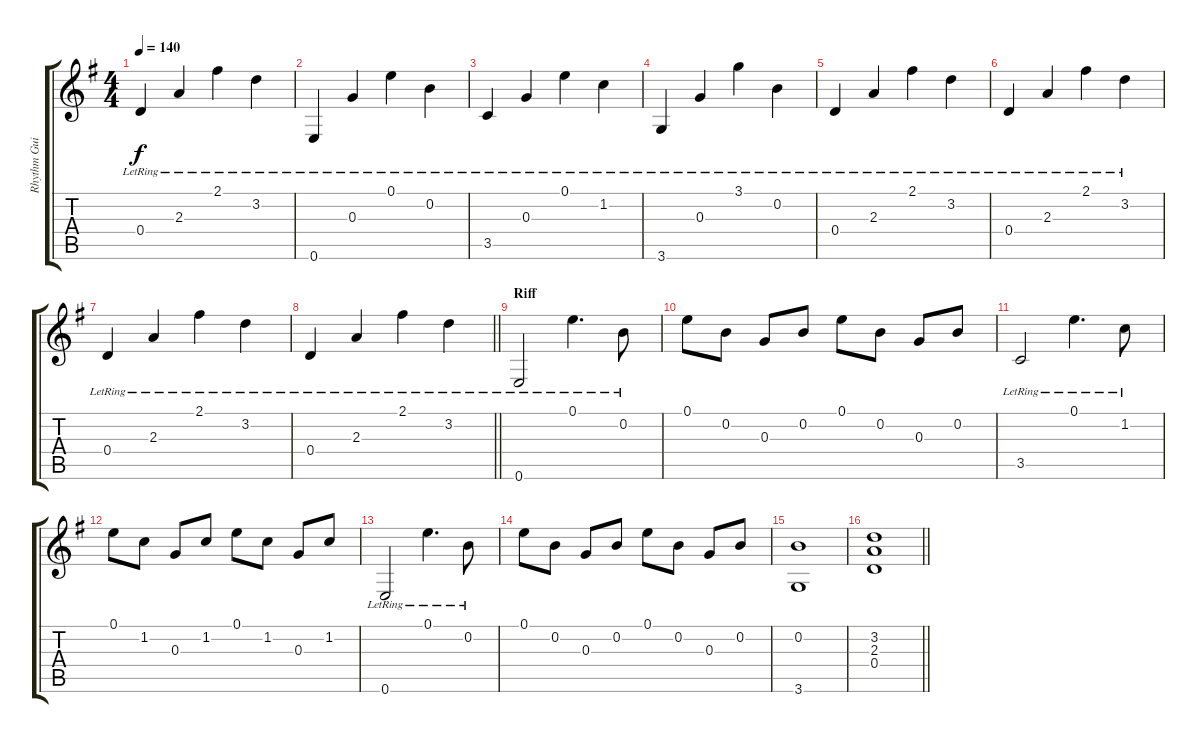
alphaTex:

\track ("Rhythm Guitar 3: Axel Rudi Pell" "Rhythm Gui") {instrument electricguitarclean}
\staff {score tabs}
\tuning (E4 B3 G3 D3 A2 E2) {hide}
\ts (4 4)
\tempo 140
\clef g2
\ks eminor
0.4{lr}.4{dy f} 2.3{lr}.4 2.1{lr}.4 3.2{lr}.4 |
0.6{lr}.4 0.3{lr}.4 0.1{lr}.4 0.2{lr}.4 |
3.5{lr}.4 0.3{lr}.4 0.1{lr}.4 1.2{lr}.4 |
3.6{lr}.4 0.3{lr}.4 3.1{lr}.4 0.2{lr}.4 |
0.4{lr}.4 2.3{lr}.4 2.1{lr}.4 3.2{lr}.4 |
0.4{lr}.4 2.3{lr}.4 2.1{lr}.4 3.2{lr}.4 |
0.4{lr}.4 2.3{lr}.4 2.1{lr}.4 3.2{lr}.4 |
\barLineRight lightlight
0.4{lr}.4 2.3{lr}.4 2.1{lr}.4 3.2{lr}.4 |
\section ("" "Riff")
0.6{lr}.2 0.1{lr}.4{d} 0.2{lr}.8 |
0.1.8 0.2.8 0.3.8 0.2.8 0.1.8 0.2.8 0.3.8 0.2.8 |
3.5{lr}.2 0.1{lr}.4{d} 1.2{lr}.8 |
0.1.8 1.2.8 0.3.8 1.2.8 0.1.8 1.2.8 0.3.8 1.2.8 |
0.6{lr}.2 0.1{lr}.4{d} 0.2{lr}.8 |
0.1.8 0.2.8 0.3.8 0.2.8 0.1.8 0.2.8 0.3.8 0.2.8 |
(0.2 3.6).1 |
\barLineRight lightlight
(3.2 2.3 0.4).1
